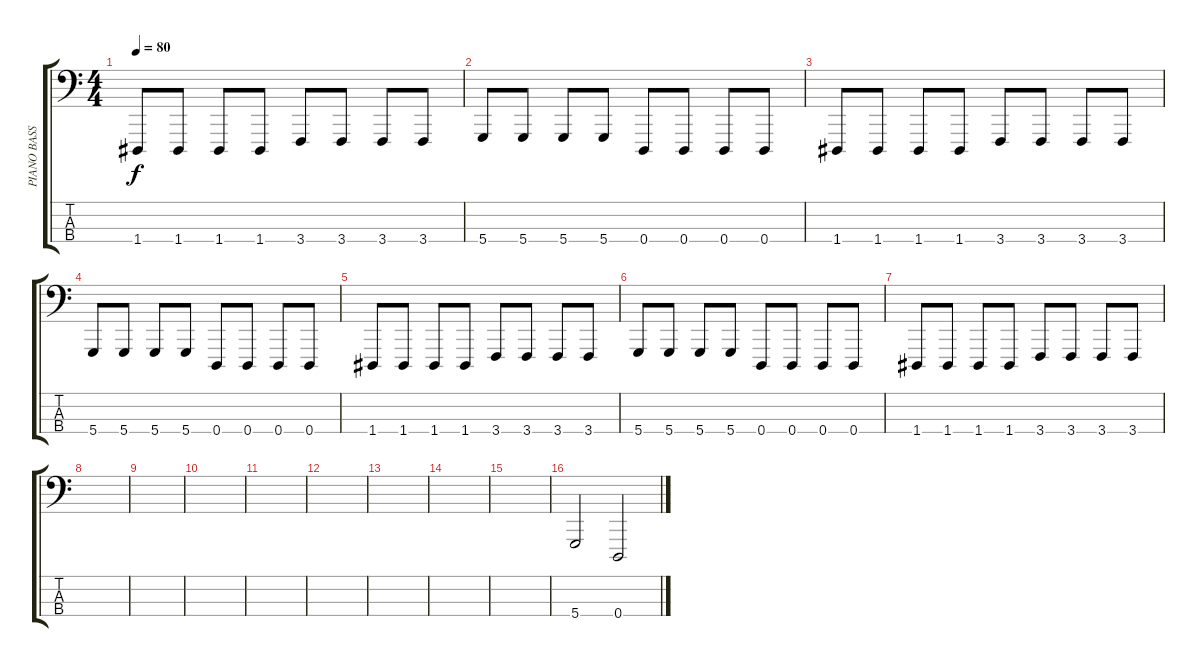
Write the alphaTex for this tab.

\track ("PIANO BASSE" "PIANO BASS") {instrument acousticgrandpiano}
\staff {score tabs}
\tuning (F2 C2 G1 D1) {hide}
\ts (4 4)
\tempo 80
\clef f4
\ks c
1.4.8{dy f} 1.4.8 1.4.8 1.4.8 3.4.8 3.4.8 3.4.8 3.4.8 |
5.4.8 5.4.8 5.4.8 5.4.8 0.4.8 0.4.8 0.4.8 0.4.8 |
1.4.8 1.4.8 1.4.8 1.4.8 3.4.8 3.4.8 3.4.8 3.4.8 |
5.4.8 5.4.8 5.4.8 5.4.8 0.4.8 0.4.8 0.4.8 0.4.8 |
1.4.8 1.4.8 1.4.8 1.4.8 3.4.8 3.4.8 3.4.8 3.4.8 |
5.4.8 5.4.8 5.4.8 5.4.8 0.4.8 0.4.8 0.4.8 0.4.8 |
1.4.8 1.4.8 1.4.8 1.4.8 3.4.8 3.4.8 3.4.8 3.4.8 |
|
|
|
|
|
|
|
|
5.4.2 0.4.2
